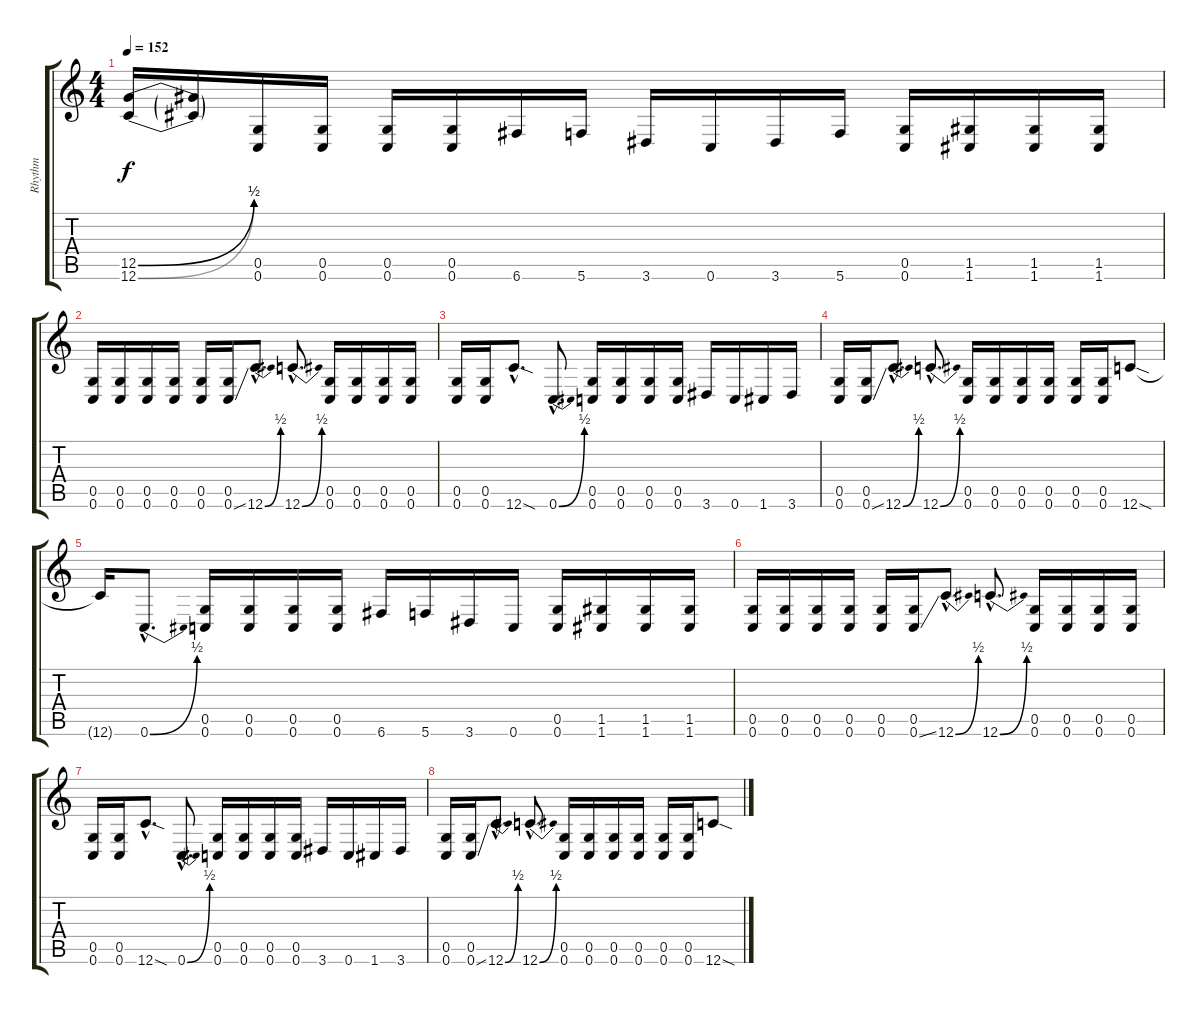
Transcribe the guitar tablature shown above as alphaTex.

\track ("Rhythm" "Rhythm") {instrument overdrivenguitar}
\staff {score tabs}
\tuning (D4 A3 F3 C3 G2 C2) {hide}
\ts (4 4)
\tempo 152
\clef g2
\ks c
(12.5{be (bend 0 0 60 2)} 12.6{be (bend 0 0 60 2)}).16{dy f} (12.5{t} 12.6{t}).16 (0.5 0.6).16 (0.5 0.6).16 (0.5 0.6).16 (0.5 0.6).16 6.6.16 5.6.16 3.6.16 0.6.16 3.6.16 5.6.16 (0.5 0.6).16 (1.5 1.6).16 (1.5 1.6).16 (1.5 1.6).16 |
(0.5 0.6).16 (0.5 0.6).16 (0.5 0.6).16 (0.5 0.6).16 (0.5 0.6).16 (0.5 0.6{ss}).16 12.6{be (bend 0 0 60 2) hac}.8{d} 12.6{be (bend 0 0 60 2) hac}.8{d} (0.5 0.6).16 (0.5 0.6).16 (0.5 0.6).16 (0.5 0.6).16 |
(0.5 0.6).16 (0.5 0.6).16 12.6{sod hac}.8{d} 0.6{be (bend 0 0 60 2) hac}.8{d} (0.5 0.6).16 (0.5 0.6).16 (0.5 0.6).16 (0.5 0.6).16 3.6.16 0.6.16 1.6.16 3.6.16 |
(0.5 0.6).16 (0.5 0.6{ss}).16 12.6{be (bend 0 0 60 2) hac}.8{d} 12.6{be (bend 0 0 60 2) hac}.8{d} (0.5 0.6).16 (0.5 0.6).16 (0.5 0.6).16 (0.5 0.6).16 (0.5 0.6).16 (0.5 0.6).16 12.6{sod}.8 |
12.6{t}.16 0.6{be (bend 0 0 60 2) hac}.8{d} (0.5 0.6).16 (0.5 0.6).16 (0.5 0.6).16 (0.5 0.6).16 6.6.16 5.6.16 3.6.16 0.6.16 (0.5 0.6).16 (1.5 1.6).16 (1.5 1.6).16 (1.5 1.6).16 |
(0.5 0.6).16 (0.5 0.6).16 (0.5 0.6).16 (0.5 0.6).16 (0.5 0.6).16 (0.5 0.6{ss}).16 12.6{be (bend 0 0 60 2) hac}.8{d} 12.6{be (bend 0 0 60 2) hac}.8{d} (0.5 0.6).16 (0.5 0.6).16 (0.5 0.6).16 (0.5 0.6).16 |
(0.5 0.6).16 (0.5 0.6).16 12.6{sod hac}.8{d} 0.6{be (bend 0 0 60 2) hac}.8{d} (0.5 0.6).16 (0.5 0.6).16 (0.5 0.6).16 (0.5 0.6).16 3.6.16 0.6.16 1.6.16 3.6.16 |
(0.5 0.6).16 (0.5 0.6{ss}).16 12.6{be (bend 0 0 60 2) hac}.8{d} 12.6{be (bend 0 0 60 2) hac}.8{d} (0.5 0.6).16 (0.5 0.6).16 (0.5 0.6).16 (0.5 0.6).16 (0.5 0.6).16 (0.5 0.6).16 12.6{sod}.8
